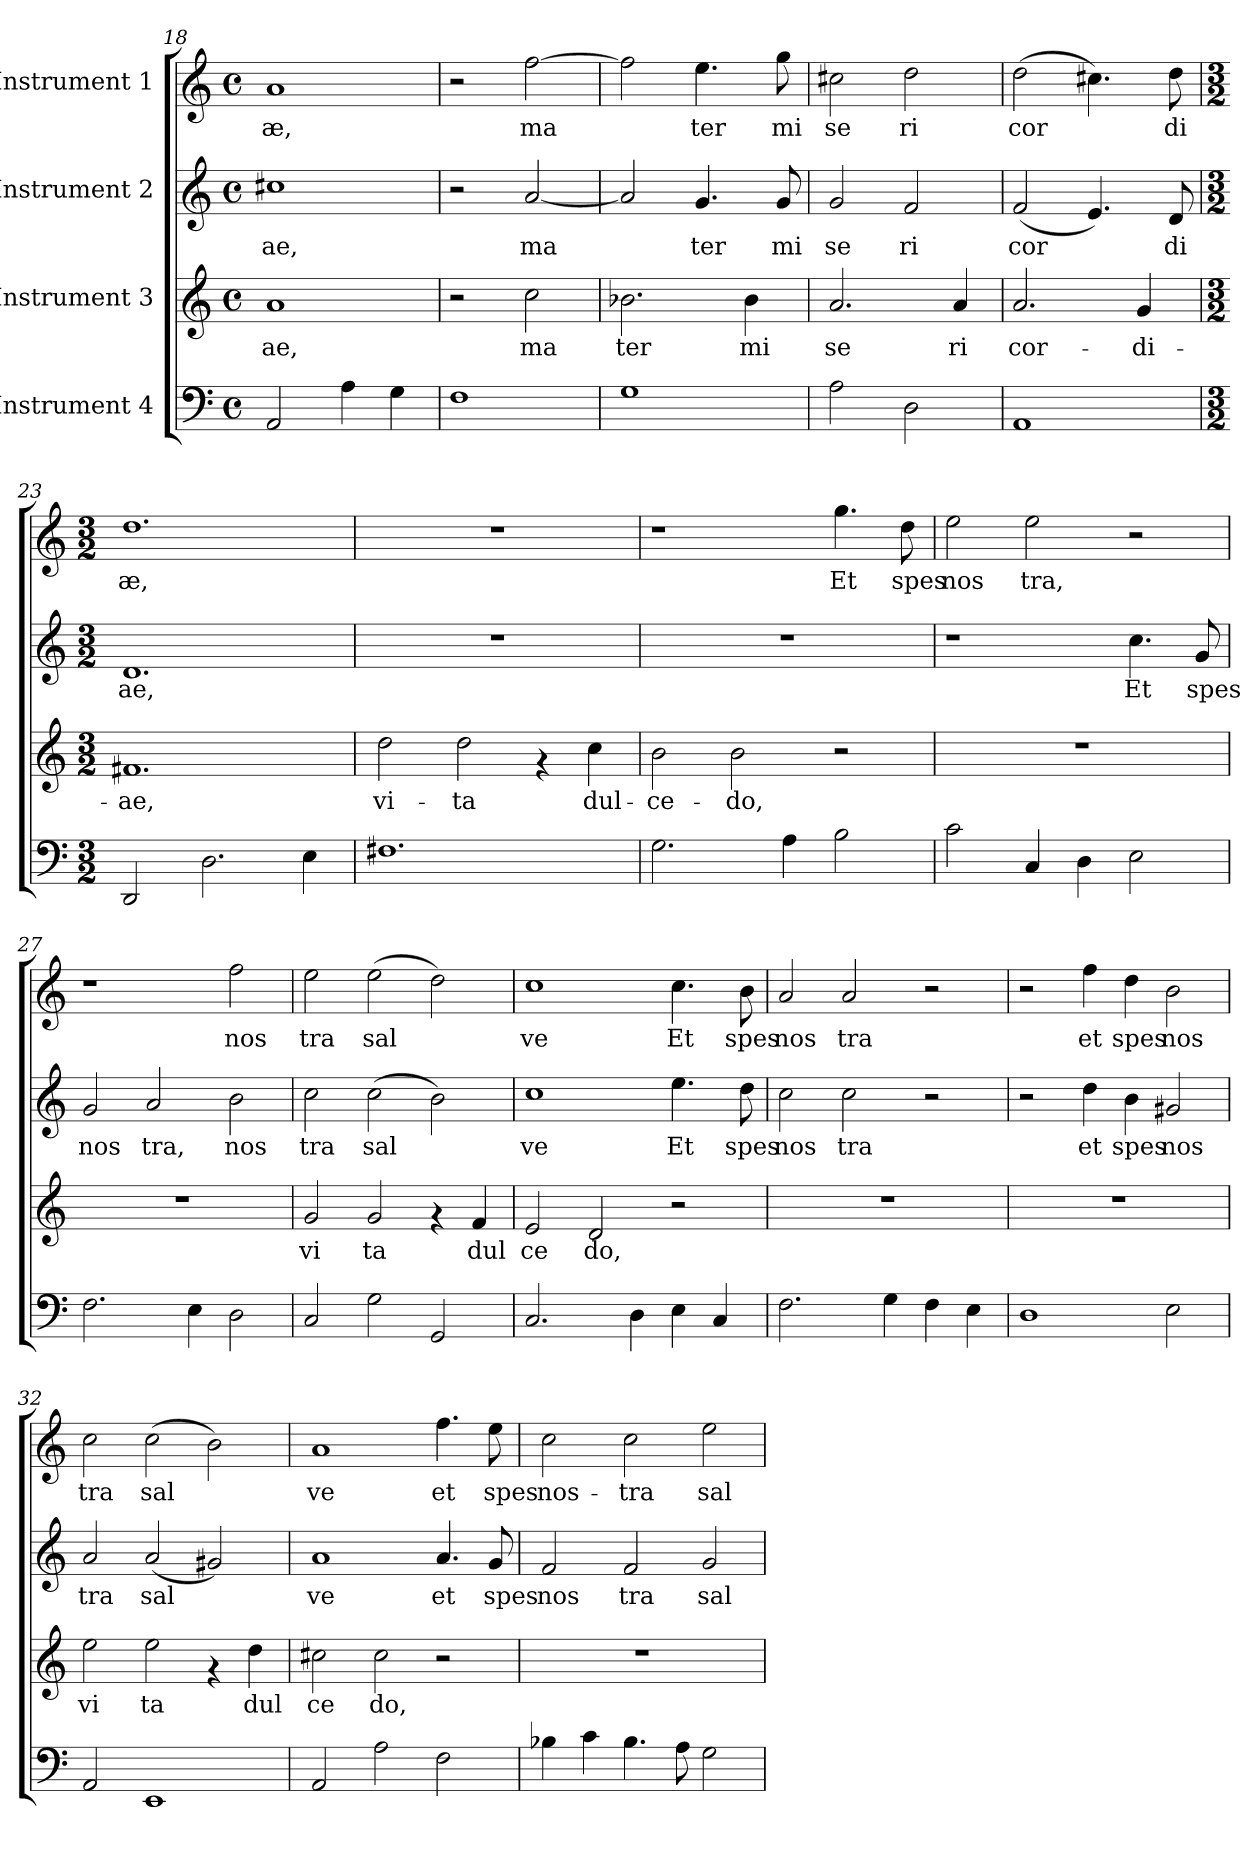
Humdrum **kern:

**kern	**kern	**text	**kern	**text	**kern	**text
*part4	*part3	*part3	*part2	*part2	*part1	*part1
*staff4	*staff3	*staff3	*staff2	*staff2	*staff1	*staff1
*I"Instrument 4	*I"Instrument 3	*	*I"Instrument 2	*	*I"Instrument 1	*
*clefF4	*clefG2	*	*clefG2	*	*clefG2	*
*k[]	*k[]	*	*k[]	*	*k[]	*
*C:	*C:	*	*C:	*	*C:	*
*M4/4	*M4/4	*	*M4/4	*	*M4/4	*
*met(c)	*met(c)	*	*met(c)	*	*met(c)	*
=18	=18	=18	=18	=18	=18	=18
!	!	!LO:LY:b	!	!LO:LY:b	!	!LO:LY:b
2AA/	1a	ae,	1cc#X	ae,	1a	æ,
4A\	.	.	.	.	.	.
4G\	.	.	.	.	.	.
=19	=19	=19	=19	=19	=19	=19
1F	2r	.	2r	.	2r	.
!	!	!LO:LY:b	!	!LO:LY:b	!	!LO:LY:b
.	2cc\	ma	[<2a/	ma	[>2ff\	ma
=20	=20	=20	=20	=20	=20	=20
!	!	!LO:LY:b	!	!LO:LY:b	!	!LO:LY:b
1G	2.b-X\	ter	2a/]	.	2ff\]	.
!	!	!	!	!LO:LY:b	!	!LO:LY:b
.	.	.	4.g/	ter	4.ee\	ter
!	!	!LO:LY:b	!	!	!	!
.	4b-\	mi	.	.	.	.
!	!	!	!	!LO:LY:b	!	!LO:LY:b
.	.	.	8g/	mi	8gg\	mi
=21	=21	=21	=21	=21	=21	=21
!	!	!LO:LY:b	!	!LO:LY:b	!	!LO:LY:b
2A\	2.a/	se	2g/	se	2cc#X\	se
!	!	!	!	!LO:LY:b	!	!LO:LY:b
2D\	.	.	2f/	ri	2dd\	ri
!	!	!LO:LY:b	!	!	!	!
.	4a/	ri	.	.	.	.
!!LO:PB:g=z
=22	=22	=22	=22	=22	=22	=22
!	!	!LO:LY:b	!	!LO:LY:b	!	!LO:LY:b
1AA	2.a/	cor-	(<2f/	cor	(>2dd\	cor
!	!	!	!	!LO:LY:b	!	!LO:LY:b
.	.	.	4.e/)	.	4.cc#X\)	.
!	!	!LO:LY:b	!	!	!	!
.	4g/	-di-	.	.	.	.
!	!	!	!	!LO:LY:b	!	!LO:LY:b
.	.	.	8d/	di	8dd\	di
=23	=23	=23	=23	=23	=23	=23
*M3/2	*M3/2	*	*M3/2	*	*M3/2	*
!	!	!LO:LY:b	!	!LO:LY:b	!	!LO:LY:b
2DD/	1.f#X	-ae,	1.d	ae,	1.dd	æ,
2.D\	.	.	.	.	.	.
4E\	.	.	.	.	.	.
=24	=24	=24	=24	=24	=24	=24
!	!	!LO:LY:b	!	!	!	!
1.F#X	2dd\	vi-	1.r	.	1.r	.
!	!	!LO:LY:b	!	!	!	!
.	2dd\	-ta	.	.	.	.
.	4rf	.	.	.	.	.
!	!	!LO:LY:b	!	!	!	!
.	4cc\	dul-	.	.	.	.
=25	=25	=25	=25	=25	=25	=25
!	!	!LO:LY:b	!	!	!	!
2.G\	2b\	-ce-	1.r	.	1r	.
!	!	!LO:LY:b	!	!	!	!
.	2b\	-do,	.	.	.	.
4A\	.	.	.	.	.	.
!	!	!	!	!	!	!LO:LY:b
2B\	2r	.	.	.	4.gg\	Et
!	!	!	!	!	!	!LO:LY:b
.	.	.	.	.	8dd\	spes
=26	=26	=26	=26	=26	=26	=26
!	!	!	!	!	!	!LO:LY:b
2c\	1.r	.	1r	.	2ee\	nos
!	!	!	!	!	!	!LO:LY:b
4C/	.	.	.	.	2ee\	tra,
4D\	.	.	.	.	.	.
!	!	!	!	!LO:LY:b	!	!
2E\	.	.	4.cc\	Et	2r	.
!	!	!	!	!LO:LY:b	!	!
.	.	.	8g/	spes	.	.
!!LO:LB:g=z
=27	=27	=27	=27	=27	=27	=27
!	!	!	!	!LO:LY:b	!	!
2.F\	1.r	.	2g/	nos	1r	.
!	!	!	!	!LO:LY:b	!	!
.	.	.	2a/	tra,	.	.
4E\	.	.	.	.	.	.
!	!	!	!	!LO:LY:b	!	!LO:LY:b
2D\	.	.	2b\	nos	2ff\	nos
=28	=28	=28	=28	=28	=28	=28
!	!	!LO:LY:b	!	!LO:LY:b	!	!LO:LY:b
2C/	2g/	vi	2cc\	tra	2ee\	tra
!	!	!LO:LY:b	!	!LO:LY:b	!	!LO:LY:b
2G\	2g/	ta	(>2cc\	sal	(>2ee\	sal
!	!	!	!	!LO:LY:b	!	!LO:LY:b
2GG/	4rf	.	2b\)	.	2dd\)	.
!	!	!LO:LY:b	!	!	!	!
.	4f/	dul	.	.	.	.
=29	=29	=29	=29	=29	=29	=29
!	!	!LO:LY:b	!	!LO:LY:b	!	!LO:LY:b
2.C/	2e/	ce	1cc	ve	1cc	ve
!	!	!LO:LY:b	!	!	!	!
.	2d/	do,	.	.	.	.
4D\	.	.	.	.	.	.
!	!	!	!	!LO:LY:b	!	!LO:LY:b
4E\	2r	.	4.ee\	Et	4.cc\	Et
4C/	.	.	.	.	.	.
!	!	!	!	!LO:LY:b	!	!LO:LY:b
.	.	.	8dd\	spes	8b\	spes
=30	=30	=30	=30	=30	=30	=30
!	!	!	!	!LO:LY:b	!	!LO:LY:b
2.F\	1.r	.	2cc\	nos	2a/	nos
!	!	!	!	!LO:LY:b	!	!LO:LY:b
.	.	.	2cc\	tra	2a/	tra
4G\	.	.	.	.	.	.
4F\	.	.	2r	.	2r	.
4E\	.	.	.	.	.	.
=31	=31	=31	=31	=31	=31	=31
1D	1.r	.	2r	.	2r	.
!	!	!	!	!LO:LY:b	!	!LO:LY:b
.	.	.	4dd\	et	4ff\	et
!	!	!	!	!LO:LY:b	!	!LO:LY:b
.	.	.	4b\	spes	4dd\	spes
!	!	!	!	!LO:LY:b	!	!LO:LY:b
2E\	.	.	2g#X/	nos	2b\	nos
!!LO:LB:g=z
=32	=32	=32	=32	=32	=32	=32
!	!	!LO:LY:b	!	!LO:LY:b	!	!LO:LY:b
2AA/	2ee\	vi	2a/	tra	2cc\	tra
!	!	!LO:LY:b	!	!LO:LY:b	!	!LO:LY:b
1EE	2ee\	ta	(<2a/	sal	(>2cc\	sal-
!	!	!	!	!LO:LY:b	!	!LO:LY:b
.	4rf	.	2g#X/)	.	2b\)	--
!	!	!LO:LY:b	!	!	!	!
.	4dd\	dul	.	.	.	.
=33	=33	=33	=33	=33	=33	=33
!	!	!LO:LY:b	!	!LO:LY:b	!	!LO:LY:b
2AA/	2cc#X\	ce	1a	ve	1a	-ve
!	!	!LO:LY:b	!	!	!	!
2A\	2cc#\	do,	.	.	.	.
!	!	!	!	!LO:LY:b	!	!LO:LY:b
2F\	2r	.	4.a/	et	4.ff\	et
!	!	!	!	!LO:LY:b	!	!LO:LY:b
.	.	.	8g/	spes	8ee\	spes
=34	=34	=34	=34	=34	=34	=34
!	!	!	!	!LO:LY:b	!	!LO:LY:b
4B-X\	1.r	.	2f/	nos	2cc\	nos-
4c\	.	.	.	.	.	.
!	!	!	!	!LO:LY:b	!	!LO:LY:b
4.B-\	.	.	2f/	tra	2cc\	-tra
8A\	.	.	.	.	.	.
!	!	!	!	!LO:LY:b	!	!LO:LY:b
2G\	.	.	2g/	sal	2ee\	sal-
=	=	=	=	=	=	=
*-	*-	*-	*-	*-	*-	*-
